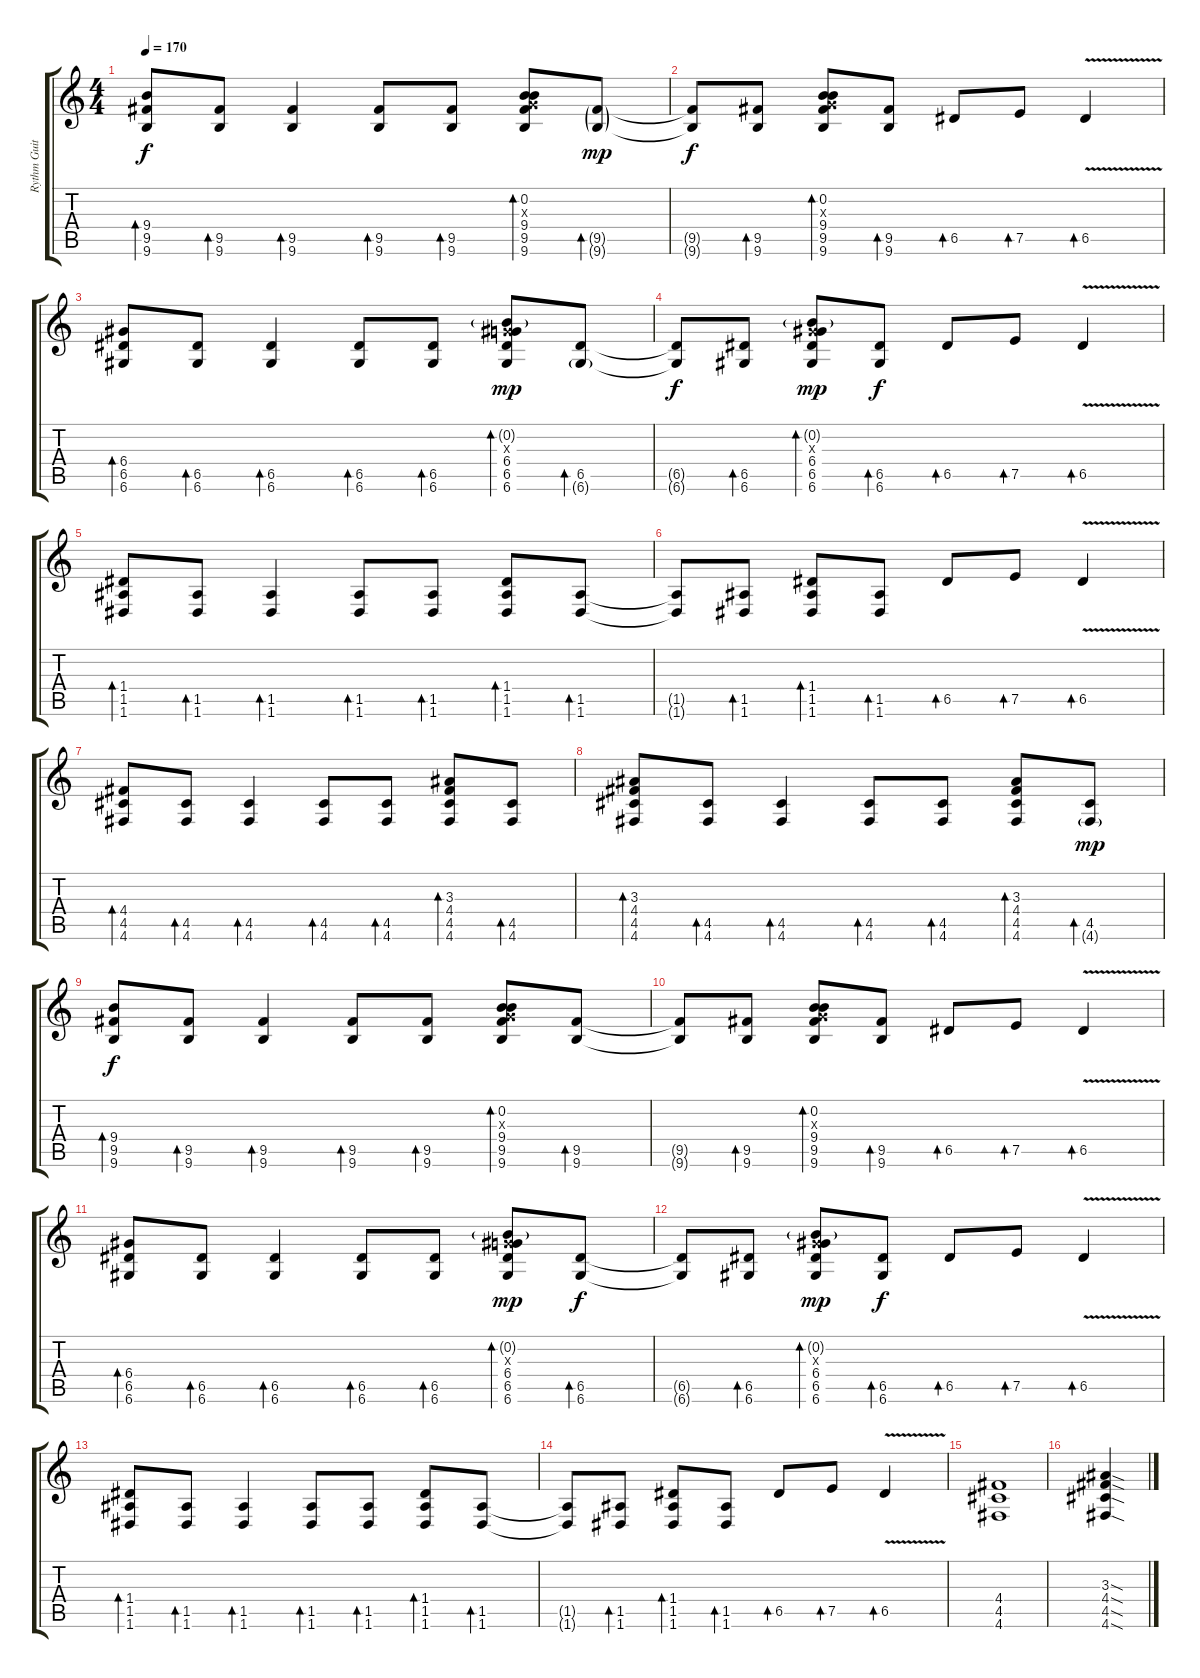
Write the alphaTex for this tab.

\track ("Rythm Guitar (Right)" "Rythm Guit") {instrument distortionguitar}
\staff {score tabs}
\tuning (E4 B3 G3 D3 A2 D2) {hide}
\ts (4 4)
\tempo 170
\clef g2
\ks c
(9.4 9.5 9.6).8{bd 30 dy f} (9.5 9.6).8{bd 30} (9.5 9.6).4{bd 30} (9.5 9.6).8{bd 30} (9.5 9.6).8{bd 30} (0.2 0.3{x} 9.4 9.5 9.6).8{bd 30} (9.5{g} 9.6{g}).8{bd 30 dy mp} |
(9.5{t} 9.6{t}).8{dy f} (9.5 9.6).8{bd 30} (0.2 0.3{x} 9.4 9.5 9.6).8{bd 30} (9.5 9.6).8{bd 30} 6.5.8{bd 30} 7.5.8{bd 30} 6.5{v}.4{bd 30} |
(6.4 6.5 6.6).8{bd 30} (6.5 6.6).8{bd 30} (6.5 6.6).4{bd 30} (6.5 6.6).8{bd 30} (6.5 6.6).8{bd 30} (0.2{g} 0.3{x} 6.4 6.5 6.6).8{bd 30 dy mp} (6.5 6.6{g}).8{bd 30} |
(6.5{t} 6.6{t}).8{dy f} (6.5 6.6).8{bd 30} (0.2{g} 0.3{x} 6.4 6.5 6.6).8{bd 30 dy mp} (6.5 6.6).8{bd 30 dy f} 6.5.8{bd 30} 7.5.8{bd 30} 6.5{v}.4{bd 30} |
(1.4 1.5 1.6).8{bd 30} (1.5 1.6).8{bd 30} (1.5 1.6).4{bd 30} (1.5 1.6).8{bd 30} (1.5 1.6).8{bd 30} (1.4 1.5 1.6).8{bd 30} (1.5 1.6).8{bd 30} |
(1.5{t} 1.6{t}).8 (1.5 1.6).8{bd 30} (1.4 1.5 1.6).8{bd 30} (1.5 1.6).8{bd 30} 6.5.8{bd 30} 7.5.8{bd 30} 6.5{v}.4{bd 30} |
(4.4 4.5 4.6).8{bd 30} (4.5 4.6).8{bd 30} (4.5 4.6).4{bd 30} (4.5 4.6).8{bd 30} (4.5 4.6).8{bd 30} (3.3 4.4 4.5 4.6).8{bd 30} (4.5 4.6).8{bd 30} |
(3.3 4.4 4.5 4.6).8{bd 30} (4.5 4.6).8{bd 30} (4.5 4.6).4{bd 30} (4.5 4.6).8{bd 30} (4.5 4.6).8{bd 30} (3.3 4.4 4.5 4.6).8{bd 30} (4.5 4.6{g}).8{bd 30 dy mp} |
(9.4 9.5 9.6).8{bd 30 dy f} (9.5 9.6).8{bd 30} (9.5 9.6).4{bd 30} (9.5 9.6).8{bd 30} (9.5 9.6).8{bd 30} (0.2 0.3{x} 9.4 9.5 9.6).8{bd 30} (9.5 9.6).8{bd 30} |
(9.5{t} 9.6{t}).8 (9.5 9.6).8{bd 30} (0.2 0.3{x} 9.4 9.5 9.6).8{bd 30} (9.5 9.6).8{bd 30} 6.5.8{bd 30} 7.5.8{bd 30} 6.5{v}.4{bd 30} |
(6.4 6.5 6.6).8{bd 30} (6.5 6.6).8{bd 30} (6.5 6.6).4{bd 30} (6.5 6.6).8{bd 30} (6.5 6.6).8{bd 30} (0.2{g} 0.3{x} 6.4 6.5 6.6).8{bd 30 dy mp} (6.5 6.6).8{bd 30 dy f} |
(6.5{t} 6.6{t}).8 (6.5 6.6).8{bd 30} (0.2{g} 0.3{x} 6.4 6.5 6.6).8{bd 30 dy mp} (6.5 6.6).8{bd 30 dy f} 6.5.8{bd 30} 7.5.8{bd 30} 6.5{v}.4{bd 30} |
(1.4 1.5 1.6).8{bd 30} (1.5 1.6).8{bd 30} (1.5 1.6).4{bd 30} (1.5 1.6).8{bd 30} (1.5 1.6).8{bd 30} (1.4 1.5 1.6).8{bd 30} (1.5 1.6).8{bd 30} |
(1.5{t} 1.6{t}).8 (1.5 1.6).8{bd 30} (1.4 1.5 1.6).8{bd 30} (1.5 1.6).8{bd 30} 6.5.8{bd 30} 7.5.8{bd 30} 6.5{v}.4{bd 30} |
(4.4 4.5 4.6).1 |
(3.3{sod} 4.4{sod} 4.5{sod} 4.6{sod}).4
